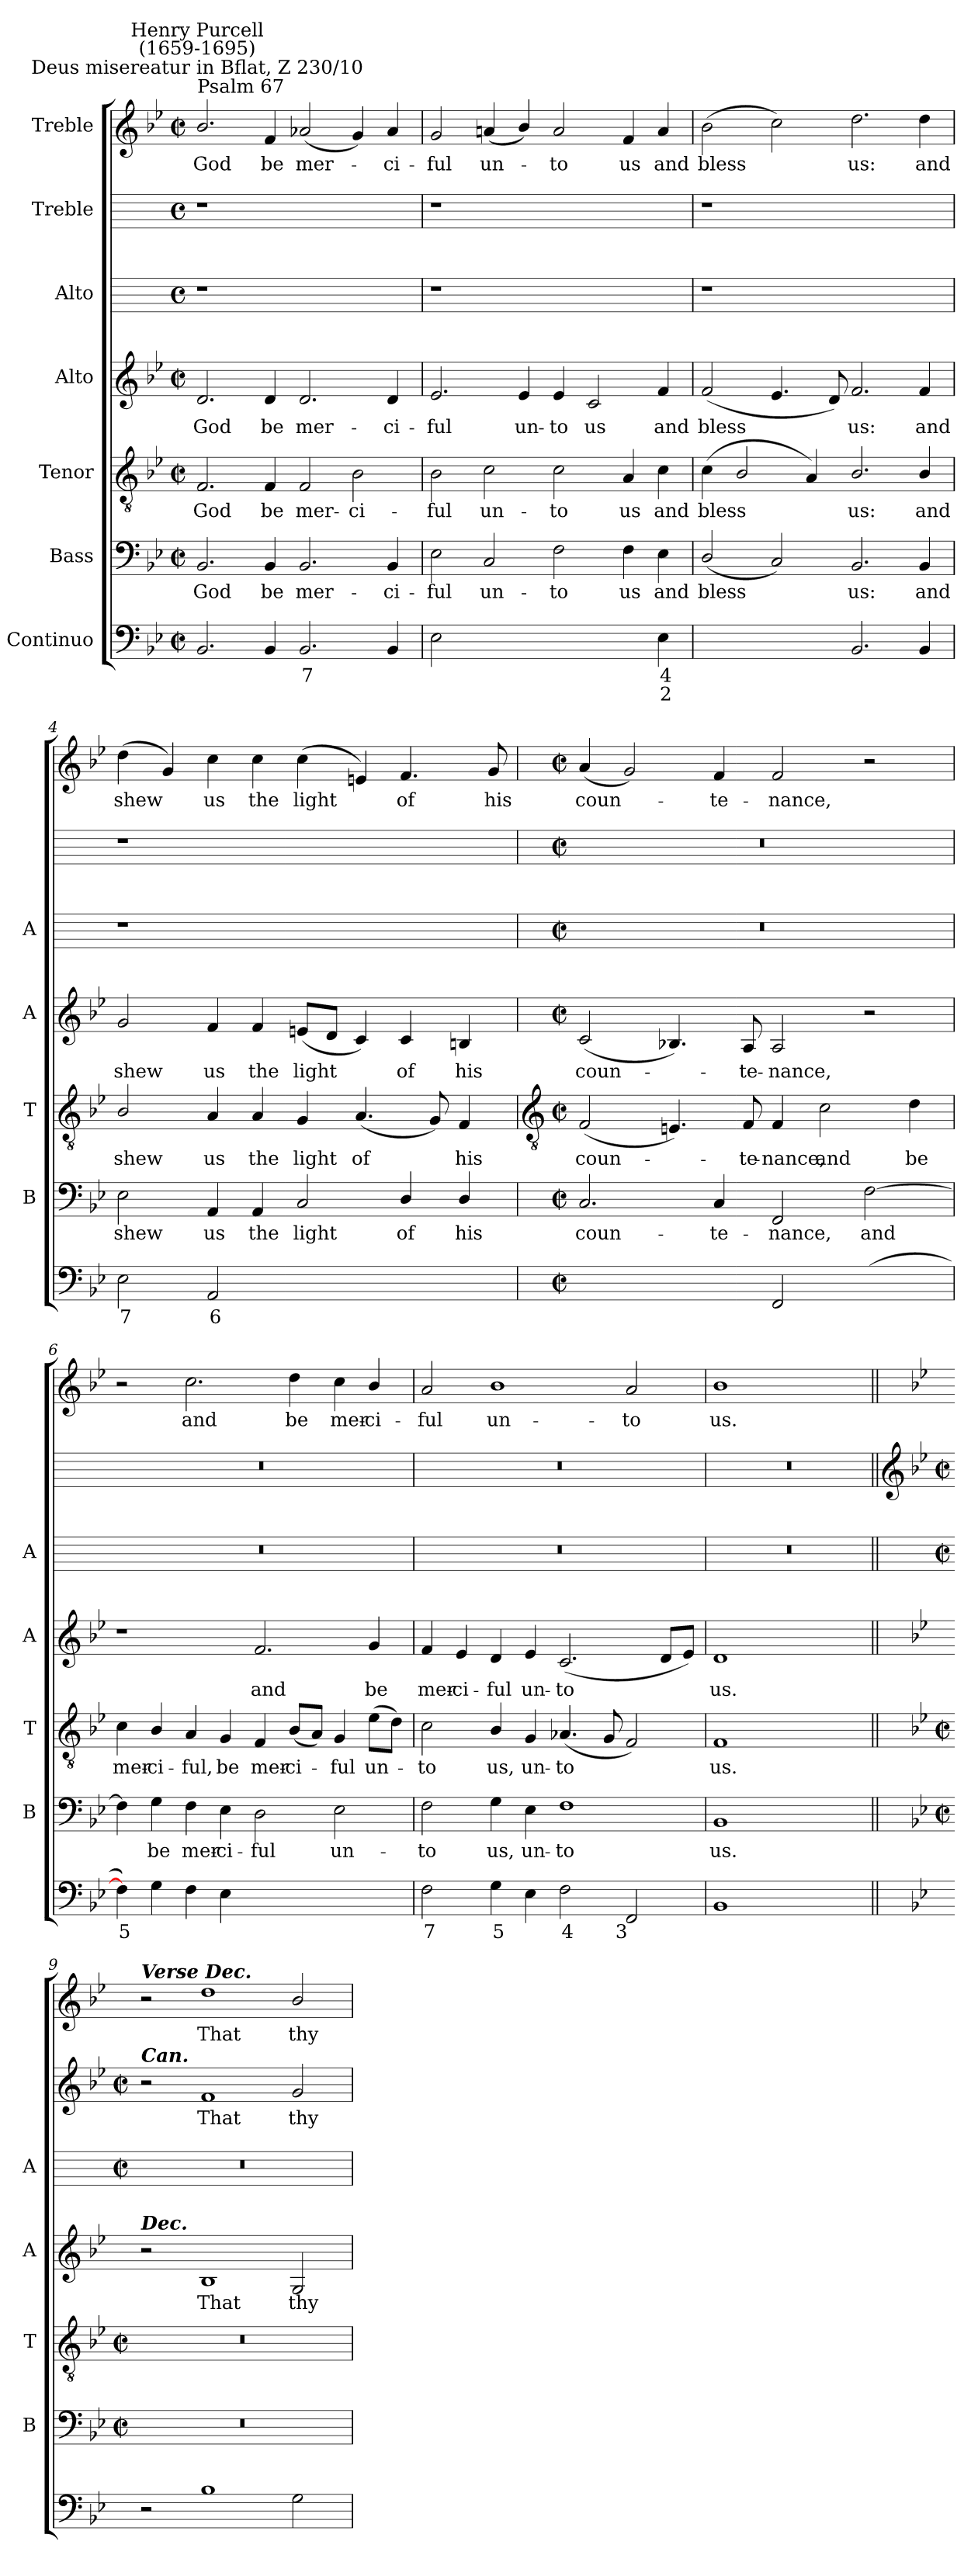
**kern	**text	**text	**kern	**text	**kern	**text	**kern	**text	**kern	**kern	**text	**kern	**text
*part7	*part7	*part7	*part6	*part6	*part5	*part5	*part4	*part4	*part3	*part2	*part2	*part1	*part1
*staff7	*staff7	*staff7	*staff6	*staff6	*staff5	*staff5	*staff4	*staff4	*staff3	*staff2	*staff2	*staff1	*staff1
*I"Continuo	*	*	*I"Bass	*	*I"Tenor	*	*I"Alto	*	*I"Alto	*I"Treble	*	*I"Treble	*
*	*	*	*I'B	*	*I'T	*	*I'A	*	*I'A	*	*	*	*
*clefF4	*	*	*clefF4	*	*clefGv2	*	*clefG2	*	*	*	*	*clefG2	*
*k[b-e-]	*	*	*k[b-e-]	*	*k[b-e-]	*	*k[b-e-]	*	*	*	*	*k[b-e-]	*
*B-:	*	*	*B-:	*	*B-:	*	*B-:	*	*	*	*	*B-:	*
*M4/2	*	*	*M4/2	*	*M4/2	*	*M4/2	*	*M4/4	*M4/4	*	*M4/2	*
*met(c|)	*	*	*met(c|)	*	*met(c|)	*	*met(c|)	*	*met(c)	*met(c)	*	*met(c|)	*
=1	=1	=1	=1	=1	=1	=1	=1	=1	=1	=1	=1	=1	=1
!	!	!	!	!	!	!	!	!	!	!	!	!LO:TX:a:t=Psalm 67	!
!	!	!	!	!	!	!	!	!	!	!	!	!LO:TX:a:cj:t=Deus misereatur in Bflat, Z 230/10	!
!	!	!	!	!	!	!	!	!	!	!	!	!LO:TX:a:cj:t=Henry Purcell\n(1659-1695)	!
!	!	!	!	!LO:LY:b	!	!LO:LY:b	!	!LO:LY:b	!	!	!	!	!LO:LY:b
2.BB-	.	.	2.BB-	God	2.F	God	2.d	God	1r	1r	.	2.b-/	God
!	!	!	!	!LO:LY:b	!	!LO:LY:b	!	!LO:LY:b	!	!	!	!	!LO:LY:b
4BB-	.	.	4BB-	be	4F	be	4d	be	.	.	.	4f	be
!	!LO:LY:b	!	!	!LO:LY:b	!	!LO:LY:b	!	!LO:LY:b	!	!	!	!	!LO:LY:b
2.BB-	7	.	2.BB-	mer-	2F	mer-	2.d	mer-	1ryy	1ryy	.	(<2a-X	mer-
!	!	!	!	!	!	!LO:LY:b	!	!	!	!	!	!	!
.	.	.	.	.	2B-	-ci-	.	.	.	.	.	4g)	.
!	!	!	!	!LO:LY:b	!	!	!	!LO:LY:b	!	!	!	!	!LO:LY:b
4BB-	.	.	4BB-	-ci-	.	.	4d	-ci-	.	.	.	4a-	ci-
=2	=2	=2	=2	=2	=2	=2	=2	=2	=2	=2	=2	=2	=2
!	!	!	!	!LO:LY:b	!	!LO:LY:b	!	!LO:LY:b	!	!	!	!	!LO:LY:b
2E-	.	.	2E-	-ful	2B-	-ful	2.e-	-ful	1r	1r	.	2g	-ful
!	!LO:LY:b	!	!	!LO:LY:b	!	!LO:LY:b	!	!	!	!	!	!	!LO:LY:b
[4Cyy	6	.	2C	un-	2c	un-	.	.	.	.	.	(<4an	un-
!	!LO:LY:b	!	!	!	!	!	!	!LO:LY:b	!	!	!	!	!
4Cyy]	7	.	.	.	.	.	4e-	un-	.	.	.	4b-/)	.
!	!LO:LY:b	!	!	!LO:LY:b	!	!LO:LY:b	!	!LO:LY:b	!	!	!	!	!LO:LY:b
[2Fyy	7	.	2F	-to	2c	-to	4e-	-to	1ryy	1ryy	.	2a	to
!	!	!	!	!	!	!	!	!LO:LY:b	!	!	!	!	!
.	.	.	.	.	.	.	2c	us	.	.	.	.	.
!	!LO:LY:b	!	!	!LO:LY:b	!	!LO:LY:b	!	!	!	!	!	!	!LO:LY:b
4Fyy]	5	.	4F	us	4A	us	.	.	.	.	.	4f	us
!	!LO:LY:b	!LO:LY:b	!	!LO:LY:b	!	!LO:LY:b	!	!LO:LY:b	!	!	!	!	!LO:LY:b
4E-	4	2	4E-	and	4c	and	4f	and	.	.	.	4a	and
=3	=3	=3	=3	=3	=3	=3	=3	=3	=3	=3	=3	=3	=3
!	!LO:LY:b	!LO:LY:b	!	!LO:LY:b	!	!LO:LY:b	!	!LO:LY:b	!	!	!	!	!LO:LY:b
[4D/yy	6	7	(<2D/	bless	(<4c	bless	(<2f	bless	1r	1r	.	(>2b-	bless
!	!	!LO:LY:b	!	!	!	!	!	!	!	!	!	!	!
4Dyy]	.	6	.	.	2B-/	.	.	.	.	.	.	.	.
!	!LO:LY:b	!	!	!	!	!	!	!	!	!	!	!	!
[4Cyy	7	.	2C)	.	.	.	4.e-	.	.	.	.	2cc)	.
!	!LO:LY:b	!	!	!	!	!	!	!	!	!	!	!	!
4Cyy]	6	.	.	.	4A)	.	.	.	.	.	.	.	.
.	.	.	.	.	.	.	8d)	.	.	.	.	.	.
!	!	!	!	!LO:LY:b	!	!LO:LY:b	!	!LO:LY:b	!	!	!	!	!LO:LY:b
2.BB-	.	.	2.BB-	us:	2.B-/	us:	2.f	us:	1ryy	1ryy	.	2.dd	us:
!	!	!	!	!LO:LY:b	!	!LO:LY:b	!	!LO:LY:b	!	!	!	!	!LO:LY:b
4BB-	.	.	4BB-	and	4B-/	and	4f	and	.	.	.	4dd	and
=4	=4	=4	=4	=4	=4	=4	=4	=4	=4	=4	=4	=4	=4
!	!LO:LY:b	!	!	!LO:LY:b	!	!LO:LY:b	!	!LO:LY:b	!	!	!	!	!LO:LY:b
2E-	7	.	2E-	shew	2B-/	shew	2g	shew	1r	1r	.	(<4dd	shew
.	.	.	.	.	.	.	.	.	.	.	.	4g)	.
!	!LO:LY:b	!	!	!LO:LY:b	!	!LO:LY:b	!	!LO:LY:b	!	!	!	!	!LO:LY:b
2AA	6	.	4AA	us	4A	us	4f	us	.	.	.	4cc	us
!	!	!	!	!LO:LY:b	!	!LO:LY:b	!	!LO:LY:b	!	!	!	!	!LO:LY:b
.	.	.	4AA	the	4A	the	4f	the	.	.	.	4cc	the
!	!LO:LY:b	!LO:LY:b	!	!LO:LY:b	!	!LO:LY:b	!	!LO:LY:b	!	!	!	!	!LO:LY:b
[4Cyy	5	3	2C	light	4G	light	(<8enL	light	1ryy	1ryy	.	(<4cc	light
.	.	.	.	.	.	.	8dJ	.	.	.	.	.	.
!	!LO:LY:b	!	!	!	!	!LO:LY:b	!	!	!	!	!	!	!
4Cyy]	6	.	.	.	(<4.A	of	4c)	.	.	.	.	4en)	.
!	!LO:LY:b	!	!	!LO:LY:b	!	!	!	!LO:LY:b	!	!	!	!	!LO:LY:b
[4D/yy	7	.	4D/	of	.	.	4c	of	.	.	.	4.f	of
.	.	.	.	.	8G)	.	.	.	.	.	.	.	.
!	!LO:LY:b	!	!	!LO:LY:b	!	!LO:LY:b	!	!LO:LY:b	!	!	!	!	!
4Dyy]	6	.	4D/	his	4F	his	4Bn	his	.	.	.	.	.
!	!	!	!	!	!	!	!	!	!	!	!	!	!LO:LY:b
.	.	.	.	.	.	.	.	.	.	.	.	8g	his
!!LO:LB:g=z
=5	=5	=5	=5	=5	=5	=5	=5	=5	=5	=5	=5	=5	=5
*	*	*	*	*	*clefGv2	*	*	*	*	*	*	*	*
*M4/2	*	*	*M4/2	*	*M4/2	*	*M4/2	*	*M4/2	*M4/2	*	*M4/2	*
*met(c|)	*	*	*met(c|)	*	*met(c|)	*	*met(c|)	*	*met(c|)	*met(c|)	*	*met(c|)	*
!	!LO:LY:b	!LO:LY:b	!	!LO:LY:b	!	!LO:LY:b	!	!LO:LY:b	!	!	!	!	!LO:LY:b
[2Cyy	6	4	2.C	coun-	(<2F	coun-	(<2c	coun-	0r	0r	.	(<4a	coun-
.	.	.	.	.	.	.	.	.	.	.	.	2g)	.
!	!LO:LY:b	!LO:LY:b	!	!	!	!	!	!	!	!	!	!	!
2Cyy]	5	3	.	.	4.En)	.	4.B-X)	.	.	.	.	.	.
!	!	!	!	!LO:LY:b	!	!	!	!	!	!	!	!	!LO:LY:b
.	.	.	4C	-te-	.	.	.	.	.	.	.	4f	te-
!	!	!	!	!	!	!LO:LY:b	!	!LO:LY:b	!	!	!	!	!
.	.	.	.	.	8F	te-	8A	te-	.	.	.	.	.
!	!	!	!	!LO:LY:b	!	!LO:LY:b	!	!LO:LY:b	!	!	!	!	!LO:LY:b
2FF	.	.	2FF	-nance,	4F	-nance,	2A	-nance,	.	.	.	2f	-nance,
!	!	!	!	!	!	!LO:LY:b	!	!	!	!	!	!	!
.	.	.	.	.	2c	and	.	.	.	.	.	.	.
!	!LO:LY:b	!	!	!LO:LY:b	!	!	!	!	!	!	!	!	!
(>[4Fyy	5	.	[2F	and	.	.	2r	.	.	.	.	2r	.
!	!LO:LY:b	!	!	!	!	!LO:LY:b	!	!	!	!	!	!	!
4Fyy_	6	.	.	.	4d	be	.	.	.	.	.	.	.
=6	=6	=6	=6	=6	=6	=6	=6	=6	=6	=6	=6	=6	=6
!	!LO:LY:b	!	!	!	!	!LO:LY:b	!	!	!	!	!	!	!
4F])	5	.	4F]	.	4c	mer-	1r	.	0r	0r	.	2r	.
!	!	!	!	!LO:LY:b	!	!LO:LY:b	!	!	!	!	!	!	!
4G	.	.	4G	be	4B-/	-ci-	.	.	.	.	.	.	.
!	!	!	!	!LO:LY:b	!	!LO:LY:b	!	!	!	!	!	!	!LO:LY:b
4F	.	.	4F	mer-	4A	-ful,	.	.	.	.	.	2.cc	and
!	!	!	!	!LO:LY:b	!	!LO:LY:b	!	!	!	!	!	!	!
4E-	.	.	4E-	-ci-	4G	be	.	.	.	.	.	.	.
!	!LO:LY:b	!	!	!LO:LY:b	!	!LO:LY:b	!	!LO:LY:b	!	!	!	!	!
[4Dyy	7	.	2D	-ful	4F	mer-	2.f	and	.	.	.	.	.
!	!LO:LY:b	!	!	!	!	!LO:LY:b	!	!	!	!	!	!	!LO:LY:b
4Dyy]	6	.	.	.	(<8B-L	-ci-	.	.	.	.	.	4dd	be
.	.	.	.	.	8AJ)	.	.	.	.	.	.	.	.
!	!LO:LY:b	!LO:LY:b	!	!LO:LY:b	!	!LO:LY:b	!	!	!	!	!	!	!LO:LY:b
[4E-yy	6	9	2E-	un-	4G	ful	.	.	.	.	.	4cc	mer-
!	!LO:LY:b	!LO:LY:b	!	!	!	!LO:LY:b	!	!LO:LY:b	!	!	!	!	!LO:LY:b
4E-yy]	5	8	.	.	(>8e-L	un-	4g	be	.	.	.	4b-/	-ci-
.	.	.	.	.	8dJ)	.	.	.	.	.	.	.	.
=7	=7	=7	=7	=7	=7	=7	=7	=7	=7	=7	=7	=7	=7
!	!LO:LY:b	!	!	!LO:LY:b	!	!LO:LY:b	!	!LO:LY:b	!	!	!	!	!LO:LY:b
2F	7	.	2F	-to	2c	to	4f	mer-	0r	0r	.	2a	-ful
!	!	!	!	!	!	!	!	!LO:LY:b	!	!	!	!	!
.	.	.	.	.	.	.	4e-	-ci-	.	.	.	.	.
!	!LO:LY:b	!	!	!LO:LY:b	!	!LO:LY:b	!	!LO:LY:b	!	!	!	!	!LO:LY:b
4G	5	.	4G	us,	4B-/	us,	4d	-ful	.	.	.	1b-	un-
!	!	!	!	!LO:LY:b	!	!LO:LY:b	!	!LO:LY:b	!	!	!	!	!
4E-	.	.	4E-	un-	4G	un-	4e-	un-	.	.	.	.	.
!	!LO:LY:b	!	!	!LO:LY:b	!	!LO:LY:b	!	!LO:LY:b	!	!	!	!	!
2F	4	.	1F	-to	(<4.A-X	-to	(<2.c	-to	.	.	.	.	.
.	.	.	.	.	8G	.	.	.	.	.	.	.	.
!	!LO:LY:b	!	!	!	!	!	!	!	!	!	!	!	!LO:LY:b
2FF	3	.	.	.	2F)	.	.	.	.	.	.	2a	-to
.	.	.	.	.	.	.	8dL	.	.	.	.	.	.
.	.	.	.	.	.	.	8e-J)	.	.	.	.	.	.
=8	=8	=8	=8	=8	=8	=8	=8	=8	=8	=8	=8	=8	=8
!	!	!	!	!LO:LY:b	!	!LO:LY:b	!	!LO:LY:b	!	!	!	!	!LO:LY:b
1BB-	.	.	1BB-	us.	1F	us.	1d	us.	0r	0r	.	1b-	us.
1ryy	.	.	1ryy	.	1ryy	.	1ryy	.	.	.	.	1ryy	.
!!LO:LB:g=z
=9||	=9||	=9||	=9||	=9||	=9||	=9||	=9||	=9||	=9||	=9||	=9||	=9||	=9||
*	*	*	*	*	*	*	*	*	*	*clefG2	*	*	*
*	*	*	*	*	*	*	*	*	*	*k[b-e-]	*	*	*
*	*	*	*	*	*	*	*	*	*	*B-:	*	*	*
*	*	*	*M4/2	*	*M4/2	*	*	*	*M4/2	*M4/2	*	*	*
*	*	*	*met(c|)	*	*met(c|)	*	*	*	*met(c|)	*met(c|)	*	*	*
!	!	!	!	!	!	!	!	!	!	!	!	!LO:TX:a:Bi:t=Verse Dec.	!
!	!	!	!	!	!	!	!	!	!	!LO:TX:a:Bi:t=Can.	!	!	!
!	!	!	!	!	!	!	!LO:TX:a:Bi:t=Dec.	!	!	!	!	!	!
2r	.	.	0r	.	0r	.	2r	.	0r	2r	.	2r	.
!	!	!	!	!	!	!	!	!LO:LY:b	!	!	!LO:LY:b	!	!LO:LY:b
1B-	.	.	.	.	.	.	1B-	That	.	1f	That	1dd	That
!	!	!	!	!	!	!	!	!LO:LY:b	!	!	!LO:LY:b	!	!LO:LY:b
2G	.	.	.	.	.	.	2G	thy	.	2g	thy	2b-/	thy
=	=	=	=	=	=	=	=	=	=	=	=	=	=
*-	*-	*-	*-	*-	*-	*-	*-	*-	*-	*-	*-	*-	*-
